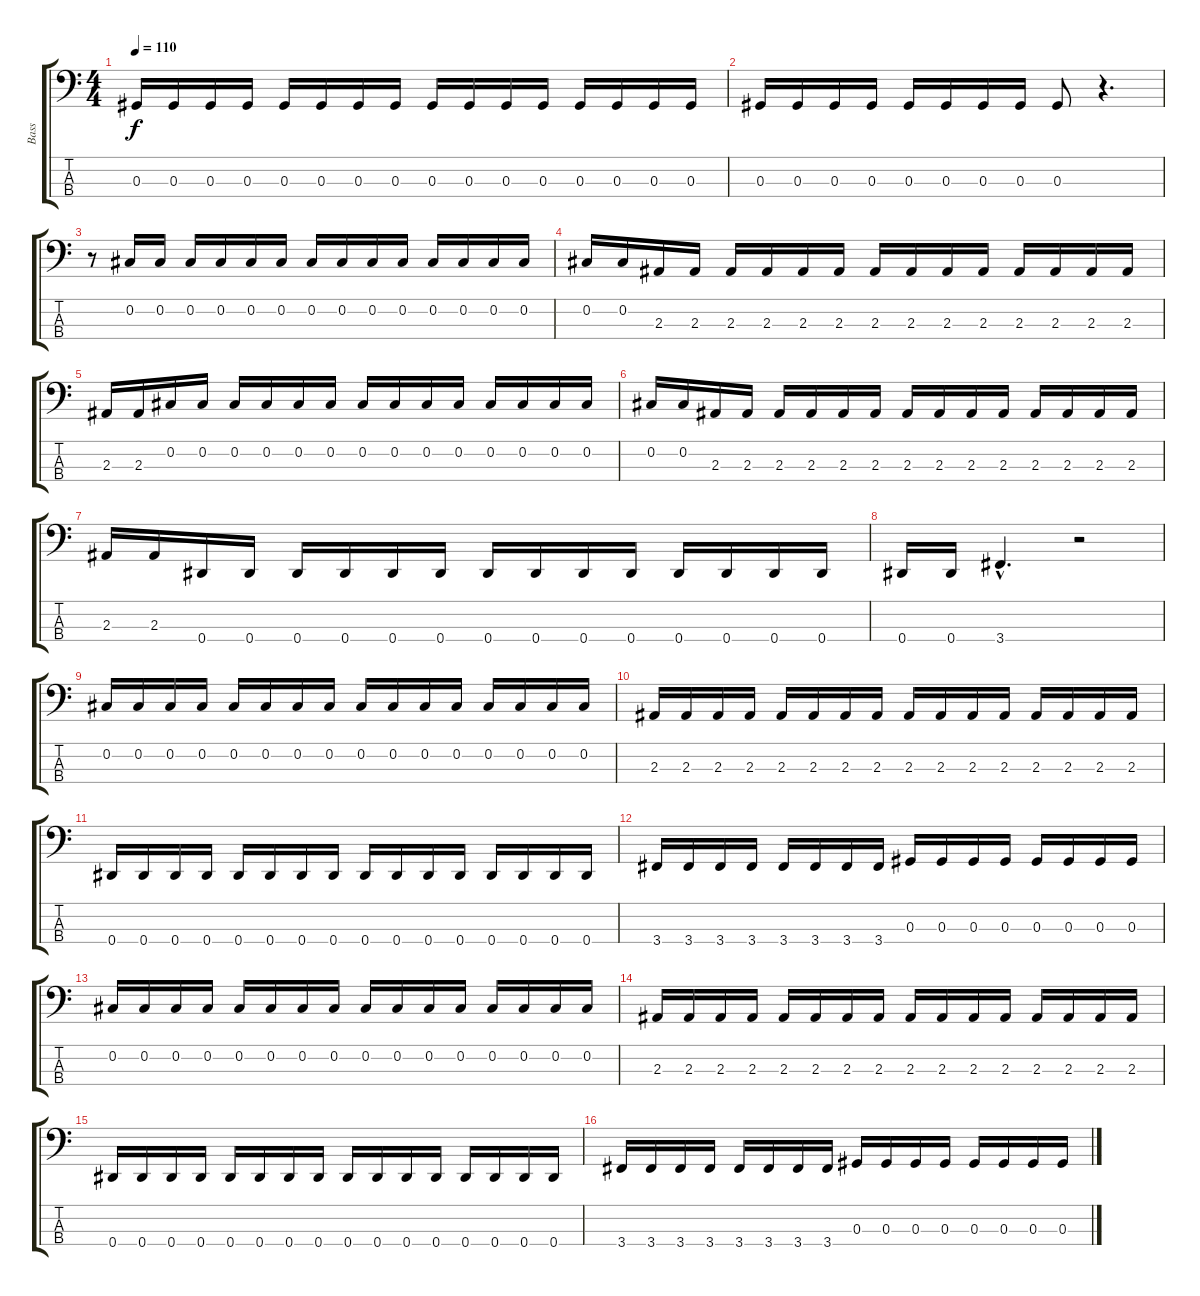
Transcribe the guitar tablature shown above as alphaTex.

\track ("Bass" "Bass") {instrument electricbasspick}
\staff {score tabs}
\tuning (Gb2 Db2 Ab1 Eb1) {hide}
\ts (4 4)
\tempo 110
\clef f4
\ks c
0.3.16{dy f volume 4 instrument electricbasspick} 0.3.16{volume 12} 0.3.16 0.3.16 0.3.16 0.3.16 0.3.16 0.3.16 0.3.16 0.3.16 0.3.16 0.3.16 0.3.16 0.3.16 0.3.16 0.3.16 |
0.3.16 0.3.16 0.3.16 0.3.16 0.3.16 0.3.16 0.3.16 0.3.16 0.3.8 r.4{d} |
r.8 0.2.16 0.2.16 0.2.16 0.2.16 0.2.16 0.2.16 0.2.16 0.2.16 0.2.16 0.2.16 0.2.16 0.2.16 0.2.16 0.2.16 |
0.2.16 0.2.16 2.3.16 2.3.16 2.3.16 2.3.16 2.3.16 2.3.16 2.3.16 2.3.16 2.3.16 2.3.16 2.3.16 2.3.16 2.3.16 2.3.16 |
2.3.16 2.3.16 0.2.16 0.2.16 0.2.16 0.2.16 0.2.16 0.2.16 0.2.16 0.2.16 0.2.16 0.2.16 0.2.16 0.2.16 0.2.16 0.2.16 |
0.2.16 0.2.16 2.3.16 2.3.16 2.3.16 2.3.16 2.3.16 2.3.16 2.3.16 2.3.16 2.3.16 2.3.16 2.3.16 2.3.16 2.3.16 2.3.16 |
2.3.16 2.3.16 0.4.16 0.4.16 0.4.16 0.4.16 0.4.16 0.4.16 0.4.16 0.4.16 0.4.16 0.4.16 0.4.16 0.4.16 0.4.16 0.4.16 |
0.4.16 0.4.16 3.4{hac}.4{d} r.2 |
0.2.16 0.2.16 0.2.16 0.2.16 0.2.16 0.2.16 0.2.16 0.2.16 0.2.16 0.2.16 0.2.16 0.2.16 0.2.16 0.2.16 0.2.16 0.2.16 |
2.3.16 2.3.16 2.3.16 2.3.16 2.3.16 2.3.16 2.3.16 2.3.16 2.3.16 2.3.16 2.3.16 2.3.16 2.3.16 2.3.16 2.3.16 2.3.16 |
0.4.16 0.4.16 0.4.16 0.4.16 0.4.16 0.4.16 0.4.16 0.4.16 0.4.16 0.4.16 0.4.16 0.4.16 0.4.16 0.4.16 0.4.16 0.4.16 |
3.4.16 3.4.16 3.4.16 3.4.16 3.4.16 3.4.16 3.4.16 3.4.16 0.3.16 0.3.16 0.3.16 0.3.16 0.3.16 0.3.16 0.3.16 0.3.16 |
0.2.16 0.2.16 0.2.16 0.2.16 0.2.16 0.2.16 0.2.16 0.2.16 0.2.16 0.2.16 0.2.16 0.2.16 0.2.16 0.2.16 0.2.16 0.2.16 |
2.3.16 2.3.16 2.3.16 2.3.16 2.3.16 2.3.16 2.3.16 2.3.16 2.3.16 2.3.16 2.3.16 2.3.16 2.3.16 2.3.16 2.3.16 2.3.16 |
0.4.16 0.4.16 0.4.16 0.4.16 0.4.16 0.4.16 0.4.16 0.4.16 0.4.16 0.4.16 0.4.16 0.4.16 0.4.16 0.4.16 0.4.16 0.4.16 |
3.4.16 3.4.16 3.4.16 3.4.16 3.4.16 3.4.16 3.4.16 3.4.16 0.3.16 0.3.16 0.3.16 0.3.16 0.3.16 0.3.16 0.3.16 0.3.16
